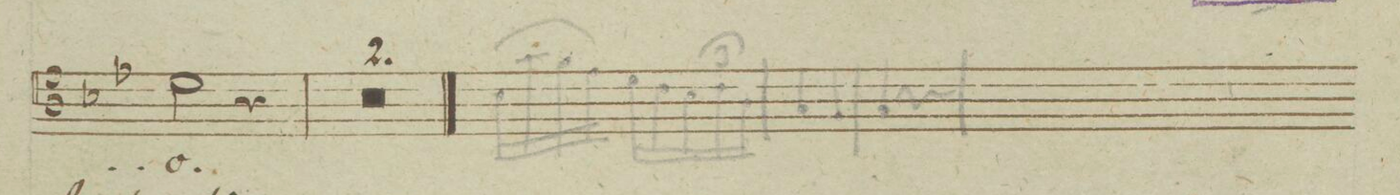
**kern	**text	**dynam
*I"Tenore.	*	*
*clefC4	*	*
*k[b-e-]	*	*
*met(c)	*	*
*M6/8	*	*
2d\	-o.	.
4r	.	.
=75	=75	=75
1.r	.	.
=76	=76	=76
=77||	=77||	=77||
*k[f#]	*	*
*G:	*	*
*M2/4	*	*
*-	*-	*-
